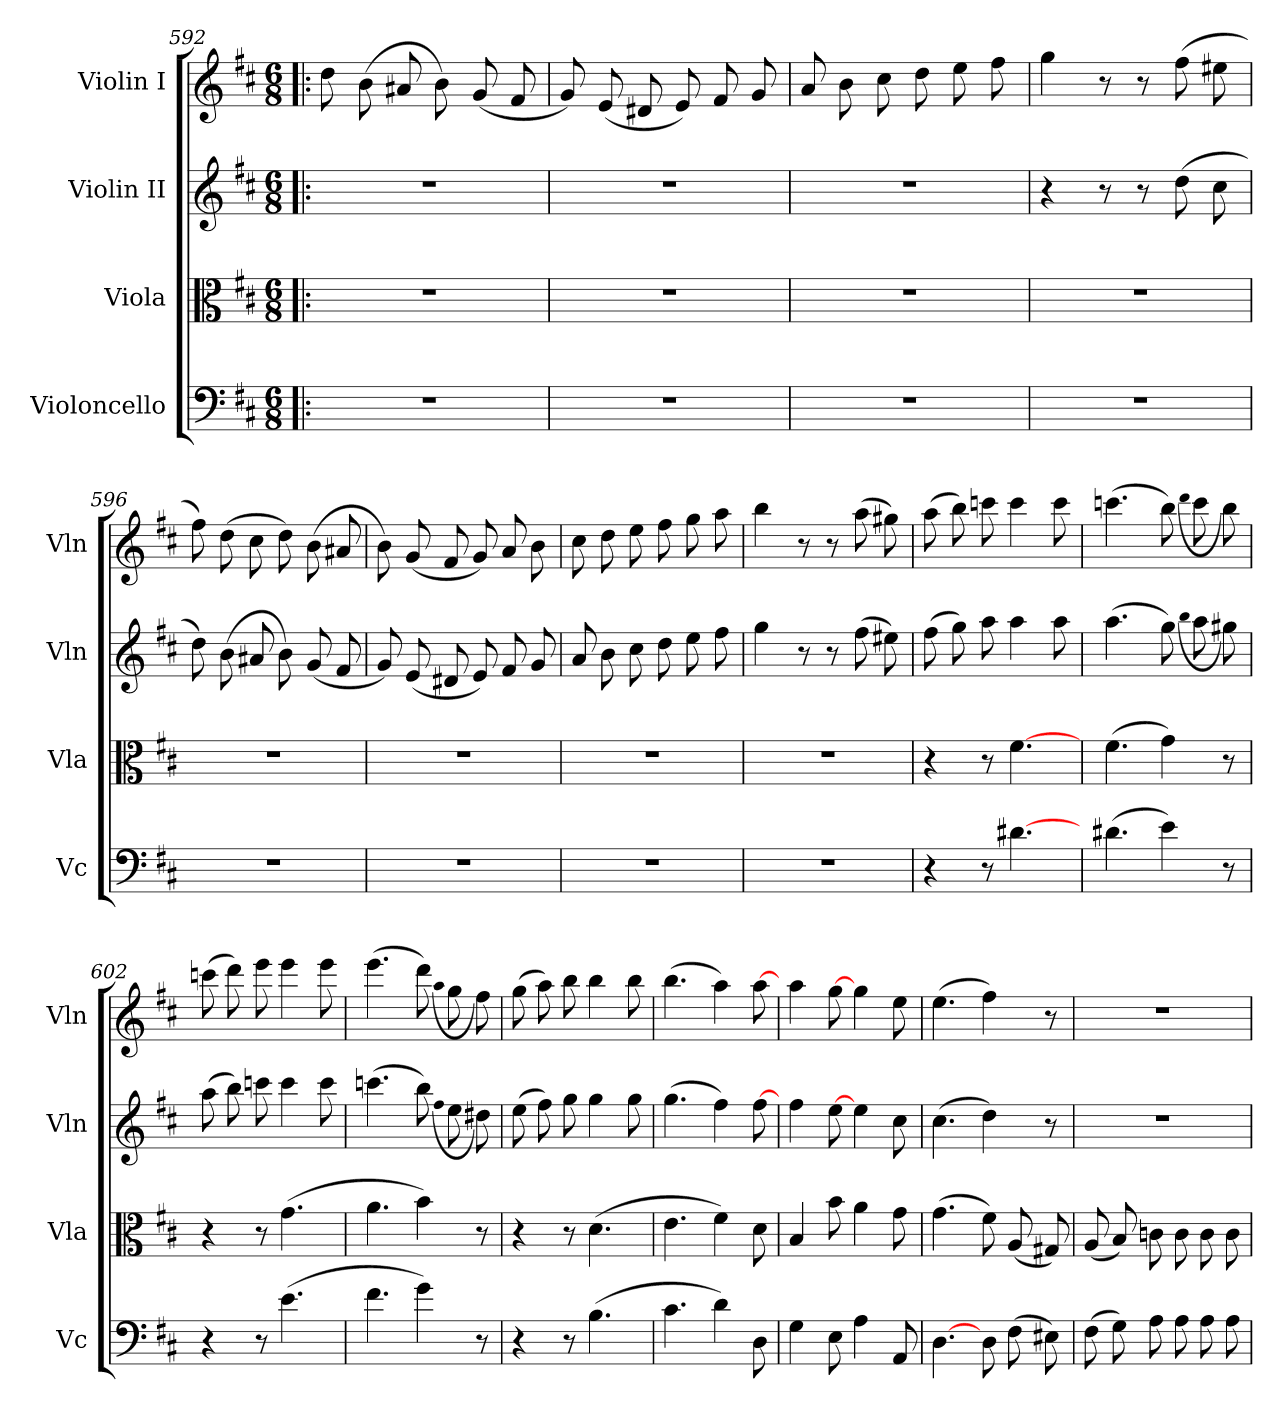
**kern	**kern	**kern	**kern
*part4	*part3	*part2	*part1
*staff4	*staff3	*staff2	*staff1
*I"Violoncello	*I"Viola	*I"Violin II	*I"Violin I
*I'Vc	*I'Vla	*I'Vln	*I'Vln
*clefF4	*clefC3	*clefG2	*clefG2
*k[f#c#]	*k[f#c#]	*k[f#c#]	*k[f#c#]
*D:	*D:	*D:	*D:
*M6/8	*M6/8	*M6/8	*M6/8
=592!|:	=592!|:	=592!|:	=592!|:
2.r	2.r	2.r	8dd
.	.	.	(8b
.	.	.	8a#X
.	.	.	8b)
.	.	.	(8g
.	.	.	8f#
=593	=593	=593	=593
2.r	2.r	2.r	8g)
.	.	.	(8e
.	.	.	8d#X
.	.	.	8e)
.	.	.	8f#
.	.	.	8g
=594	=594	=594	=594
2.r	2.r	2.r	8a
.	.	.	8b
.	.	.	8cc#
.	.	.	8dd
.	.	.	8ee
.	.	.	8ff#
=595	=595	=595	=595
2.r	2.r	4r	4gg
.	.	8r	8r
.	.	8r	8r
.	.	(8dd	(8ff#
.	.	8cc#	8ee#X
=596	=596	=596	=596
2.r	2.r	8dd)	8ff#)
.	.	(8b	(8dd
.	.	8a#X	8cc#
.	.	8b)	8dd)
.	.	(8g	(8b
.	.	8f#	8a#X
=597	=597	=597	=597
2.r	2.r	8g)	8b)
.	.	(8e	(8g
.	.	8d#X	8f#
.	.	8e)	8g)
.	.	8f#	8a
.	.	8g	8b
=598	=598	=598	=598
2.r	2.r	8a	8cc#
.	.	8b	8dd
.	.	8cc#	8ee
.	.	8dd	8ff#
.	.	8ee	8gg
.	.	8ff#	8aa
=599	=599	=599	=599
2.r	2.r	4gg	4bb
.	.	8r	8r
.	.	8r	8r
.	.	(8ff#	(8aa
.	.	8ee#X)	8gg#X)
=600	=600	=600	=600
4r	4r	(8ff#	(8aa
.	.	8gg)	8bb)
8r	8r	8aa	8cccn
[4.d#X	[4.f#	4aa	4ccc
.	.	8aa	8ccc
=601	=601	=601	=601
(4.d#X	(4.f#	(4.aa	(4.cccn
4e)	4g)	8gg)	8bb)
.	.	(qqbb	(qqddd
.	.	8aa	8ccc
8r	8r	8gg#X)	8bb)
=602	=602	=602	=602
4r	4r	(8aa	(8cccn
.	.	8bb)	8ddd)
8r	8r	8cccn	8eee
(4.e	(4.g	4ccc	4eee
.	.	8ccc	8eee
=603	=603	=603	=603
4.f#	4.a	(4.cccn	(4.eee
4g)	4b)	8bb)	8ddd)
.	.	(qqff#	(qqaa
.	.	8ee	8gg
8r	8r	8dd#X)	8ff#)
=604	=604	=604	=604
4r	4r	(8ee	(8gg
.	.	8ff#)	8aa)
8r	8r	8gg	8bb
(4.B	(4.d	4gg	4bb
.	.	8gg	8bb
=605	=605	=605	=605
4.c#	4.e	(4.gg	(4.bb
4d)	4f#)	4ff#)	4aa)
8D	8d	[8ff#	[8aa
=606	=606	=606	=606
4G	4B	4ff#	4aa
8E	8b	[8ee	[8gg
4A	4a	4ee	4gg
8AA	8g	8cc#	8ee
=607	=607	=607	=607
[4.D	(4.g	(4.cc#	(4.ee
8D	8f#)	4dd)	4ff#)
(8F#	(8A	.	.
8E#X)	8G#X)	8r	8r
=608	=608	=608	=608
(8F#	(8A	2.r	2.r
8G)	8B)	.	.
8A	8cn	.	.
8A	8c	.	.
8A	8c	.	.
8A	8c	.	.
=	=	=	=
*-	*-	*-	*-
